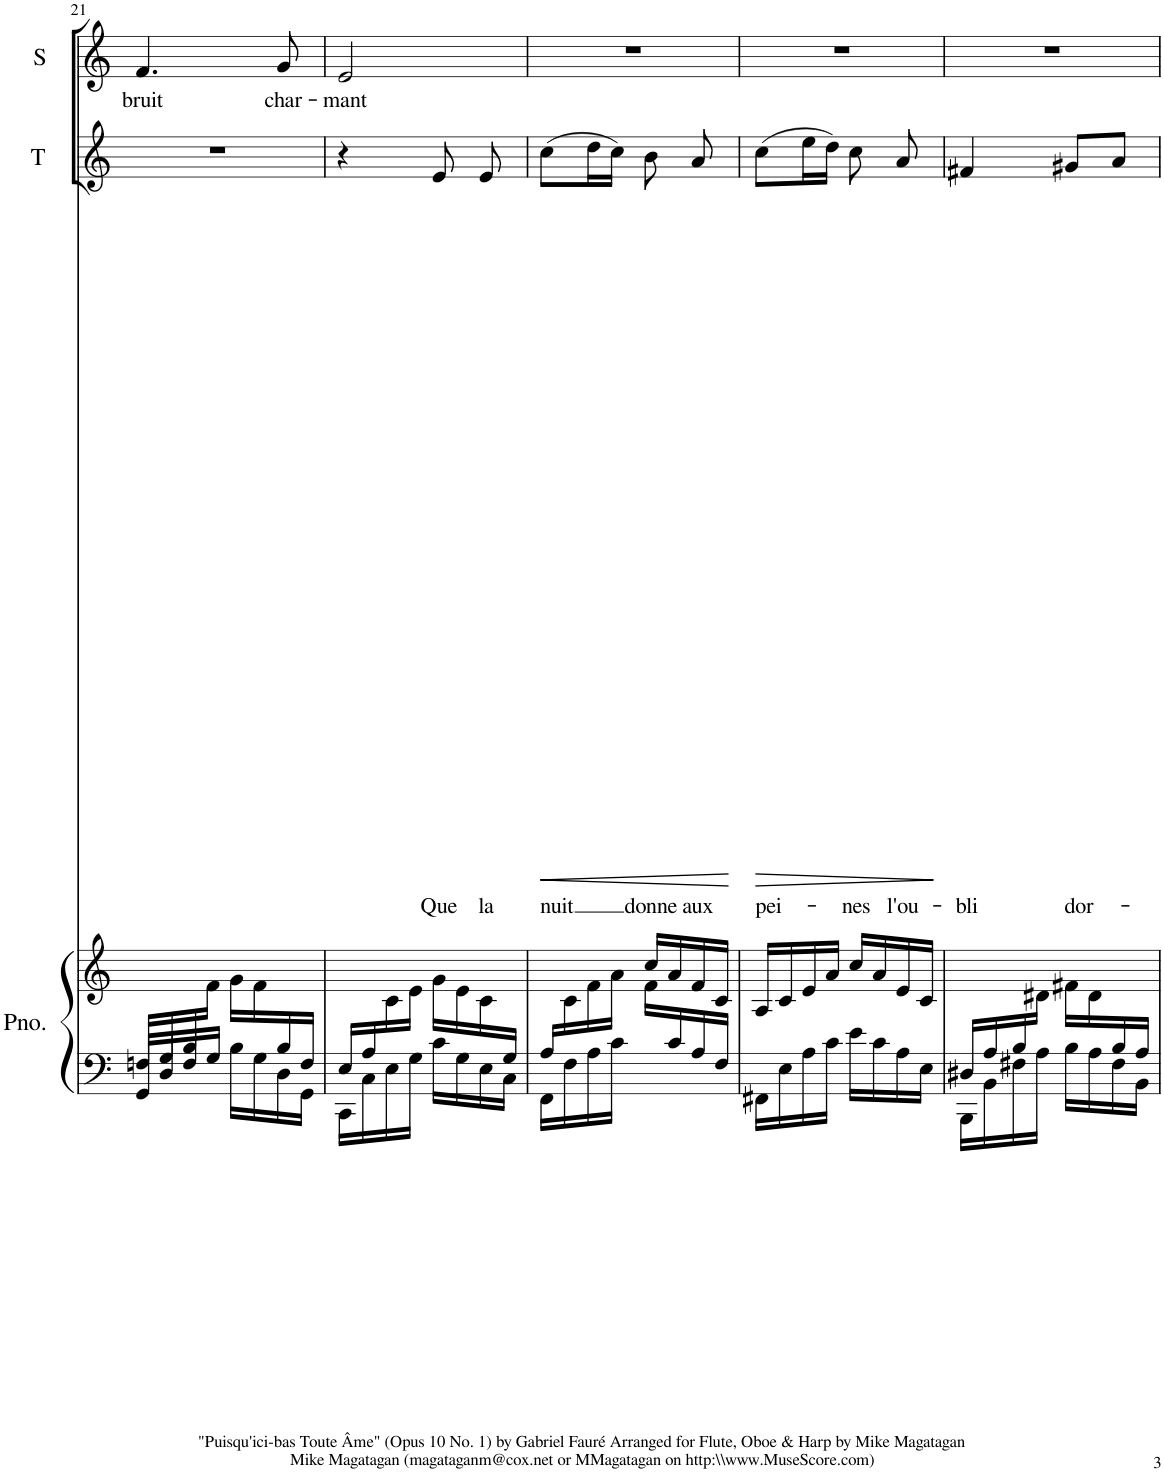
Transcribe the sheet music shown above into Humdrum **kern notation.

**kern	**kern	**kern	**text	**dynam	**kern	**text
*part3	*part3	*part2	*part2	*part2	*part1	*part1
*staff4	*staff3	*staff2	*staff2	*staff2	*staff1	*staff1
*I"Piano	*	*I"T	*	*	*I"S	*
*I'Pno.	*	*I'T	*	*	*I'S	*
!!LO:PB:g=z
*clefF4	*clefG2	*clefG2	*	*	*clefG2	*
*k[]	*k[]	*k[]	*	*	*k[]	*
*M2/4	*M2/4	*M2/4	*	*	*M2/4	*
=21	=21	=21	=21	=21	=21	=21
*^	*	*	*	*	*	*
!	!	!	!	!	!	!	!LO:LY:b
16Fn/LL	16GG/LL	8.ryy	2r	.	.	4.f/	bruit
16G/	16D/	.	.	.	.	.	.
16B/	16F/	.	.	.	.	.	.
8.ryy	16G/JJ	16f\JJ	.	.	.	.	.
.	16B\LL	16g\LL	.	.	.	.	.
.	16G\	16f\	.	.	.	.	.
!	!	!	!	!	!	!	!LO:LY:b
16B/	16D\	8ryy	.	.	.	8g/	char-
16F/JJ	16GG\JJ	.	.	.	.	.	.
=22	=22	=22	=22	=22	=22	=22	=22
!	!	!	!	!	!	!	!LO:LY:b
16E/LL	16CC\LL	8ryy	4r	.	.	2e/	-mant
16A/	16C\	.	.	.	.	.	.
16ryy	16E\	16c\	.	.	.	.	.
.	16G\JJ	16e\JJ	.	.	.	.	.
!	!	!	!	!LO:LY:b	!	!	!
.	16c\LL	16g\LL	8e/	Que	.	.	.
.	16G\	16e\	.	.	.	.	.
!	!	!	!	!LO:LY:b	!	!	!
.	16E\	16c\	8e/	la	.	.	.
16G/JJ	16C\JJ	16ryy	.	.	.	.	.
=23	=23	=23	=23	=23	=23	=23	=23
*	*	*^	*	*	*	*	*
!	!	!	!	!	!LO:LY:b	!LO:HP:b	!	!
16A/LL	16FF\LL	16ryy	4ryy	(8cc\L	nuit	<	2r	.
4..ryy	16F\	16c\	.	.	.	.	.	.
.	16A\	16f\	.	16dd\L	.	.	.	.
.	16c\JJ	16a\JJ	.	16cc\JJ)	.	.	.	.
!	!	!	!	!	!LO:LY:b	!	!	!
.	16ryy	16cc/LL	16f\LL	8b\	donne	.	.	.
.	16c/	16a/	8.ryy	.	.	.	.	.
!	!	!	!	!	!LO:LY:b	!	!	!
.	16A/	16f/	.	8a/	aux	.	.	.
.	16F/JJ	16c/JJ	.	.	.	.	.	.
*v	*v	*	*	*	*	*	*	*
*	*v	*v	*	*	*	*	*
.	.	.	.	[	.	.
=24	=24	=24	=24	=24	=24	=24
!	!	!	!LO:LY:b	!LO:HP:b	!	!
16FF#X\LL	16A/LL	(8cc\L	pei-	>	2r	.
16E\	16c/	.	.	.	.	.
16A\	16e/	16ee\L	.	.	.	.
16c\JJ	16a/JJ	16dd\JJ)	.	.	.	.
!	!	!	!LO:LY:b	!	!	!
16e\LL	16cc/LL	8cc\	-nes	.	.	.
16c\	16a/	.	.	.	.	.
!	!	!	!LO:LY:b	!	!	!
16A\	16e/	8a/	l'ou-	.	.	.
16E\JJ	16c/JJ	.	.	.	.	.
.	.	.	.	]	.	.
=25	=25	=25	=25	=25	=25	=25
*^	*	*	*	*	*	*
!	!	!	!	!LO:LY:b	!	!	!
16D#X/LL	16BBB\LL	8.ryy	4f#X/	-bli	.	2r	.
16A/	16BB\	.	.	.	.	.	.
16B/	16F#X\	.	.	.	.	.	.
8.ryy	16A\JJ	16d#X\JJ	.	.	.	.	.
!	!	!	!	!LO:LY:b	!	!	!
.	16B\LL	16f#X\LL	8g#X/L	dor-	.	.	.
.	16A\	16d#\	.	.	.	.	.
16B/	16F#\	8ryy	8a/J	.	.	.	.
16A/JJ	16BB\JJ	.	.	.	.	.	.
*v	*v	*	*	*	*	*	*
=	=	=	=	=	=	=
*-	*-	*-	*-	*-	*-	*-
